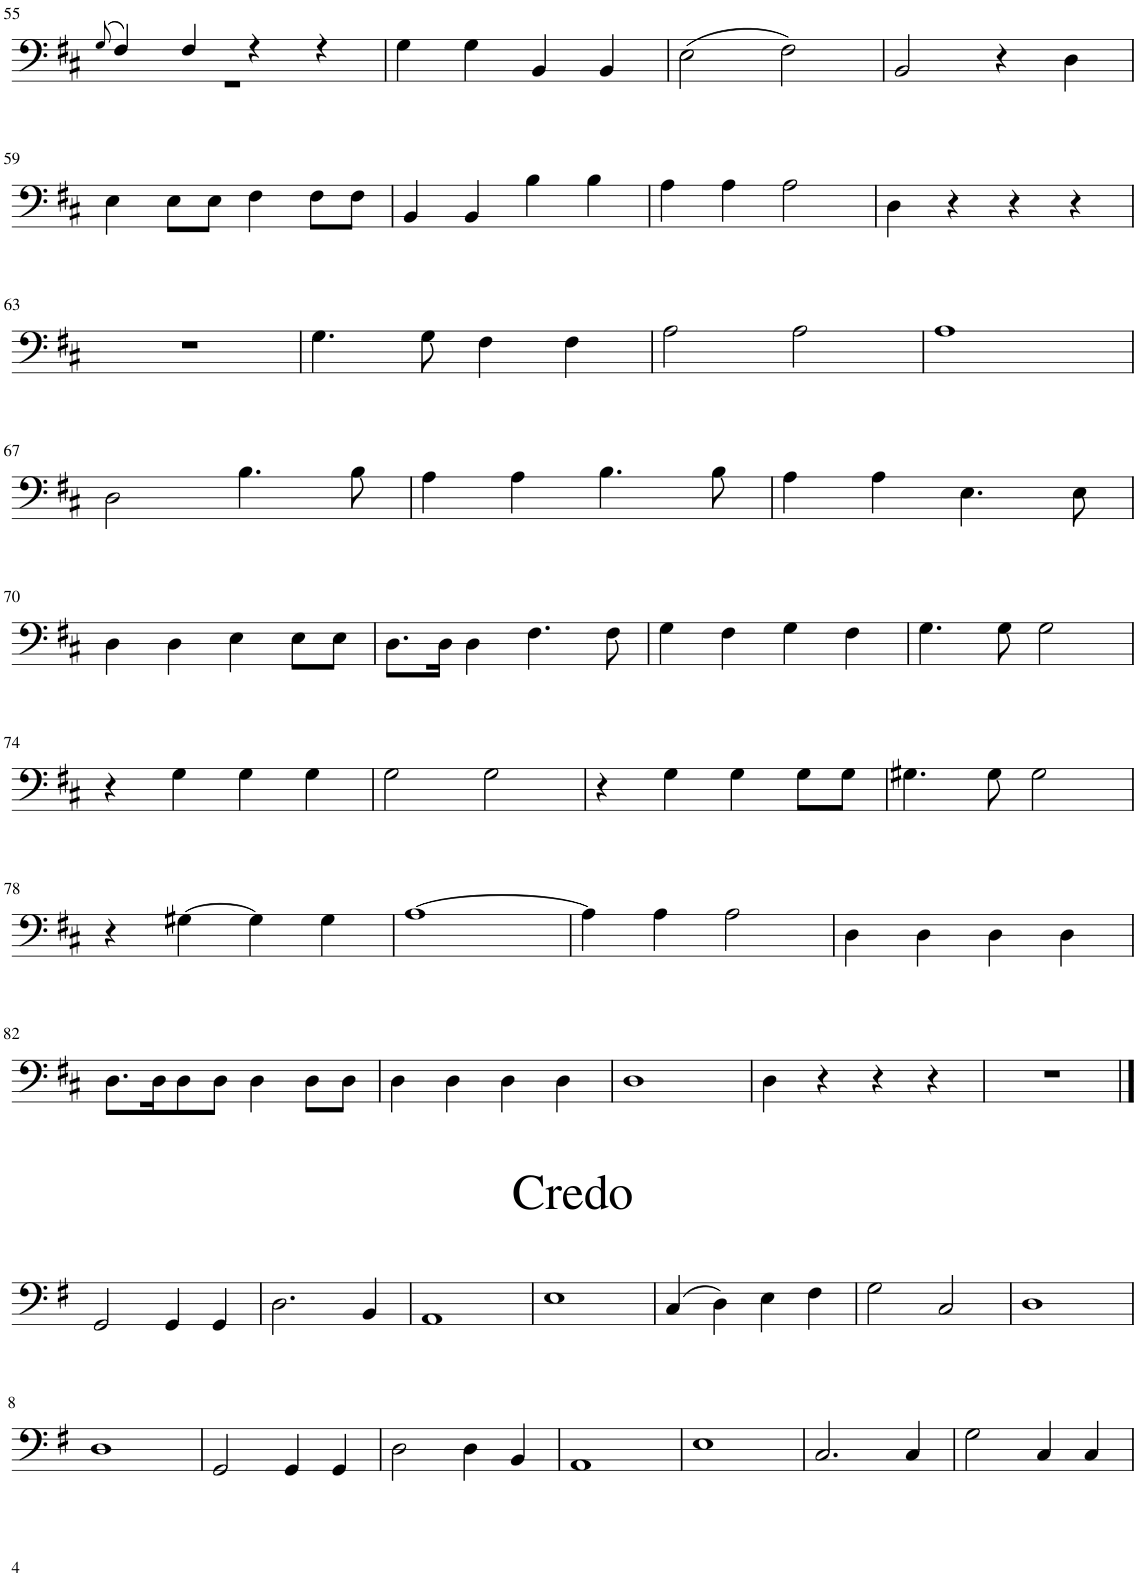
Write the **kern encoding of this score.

**kern
*part1
*staff1
*I"Piano
*I'Pno.
!!LO:PB:g=z
*clefF4
*k[f#c#]
*M2/2
*met(c|)
=55
(8qG/
*^
4F#/)	1r
4F#/	.
4r	.
4r	.
*v	*v
=56
4G\
4G\
4BB/
4BB/
=57
(2E\
2F#\)
=58
2BB/
4r
4D\
!!LO:LB:g=z
=59
4E\
8E\L
8E\J
4F#\
8F#\L
8F#\J
=60
4BB/
4BB/
4B\
4B\
=61
4A\
4A\
2A\
=62
4D\
4r
4r
4r
!!LO:LB:g=z
=63
1r
=64
4.G\
8G\
4F#\
4F#\
=65
2A\
2A\
=66
1A
!!LO:LB:g=z
=67
2D\
4.B\
8B\
=68
4A\
4A\
4.B\
8B\
=69
4A\
4A\
4.E\
8E\
!!LO:LB:g=z
=70
4D\
4D\
4E\
8E\L
8E\J
=71
8.D\L
16D\Jk
4D\
4.F#\
8F#\
=72
4G\
4F#\
4G\
4F#\
=73
4.G\
8G\
2G\
!!LO:LB:g=z
=74
4r
4G\
4G\
4G\
=75
2G\
2G\
=76
4r
4G\
4G\
8G\L
8G\J
=77
4.G#X\
8G#\
2G#\
!!LO:LB:g=z
=78
4r
[4G#X\
4G#\]
4G#\
=79
[1A
=80
4A\]
4A\
2A\
=81
4D\
4D\
4D\
4D\
!!LO:LB:g=z
=82
8.D\L
16D\K
8D\
8D\J
4D\
8D\L
8D\J
=83
4D\
4D\
4D\
4D\
=84
1D
=85
4D\
4r
4r
4r
=86
1r
!!LO:LB:g=z
==1
*k[f#]
!LO:TX:a:t=Credo
2GG/
4GG/
4GG/
=2
2.D\
4BB/
=3
1AA
=4
1E
=5
(4C/
4D\)
4E\
4F#\
=6
2G\
2C/
=7
1D
!!LO:LB:g=z
=8
1D
=9
2GG/
4GG/
4GG/
=10
2D\
4D\
4BB/
=11
1AA
=12
1E
=13
2.C/
4C/
=14
2G\
4C/
4C/
=
*-
